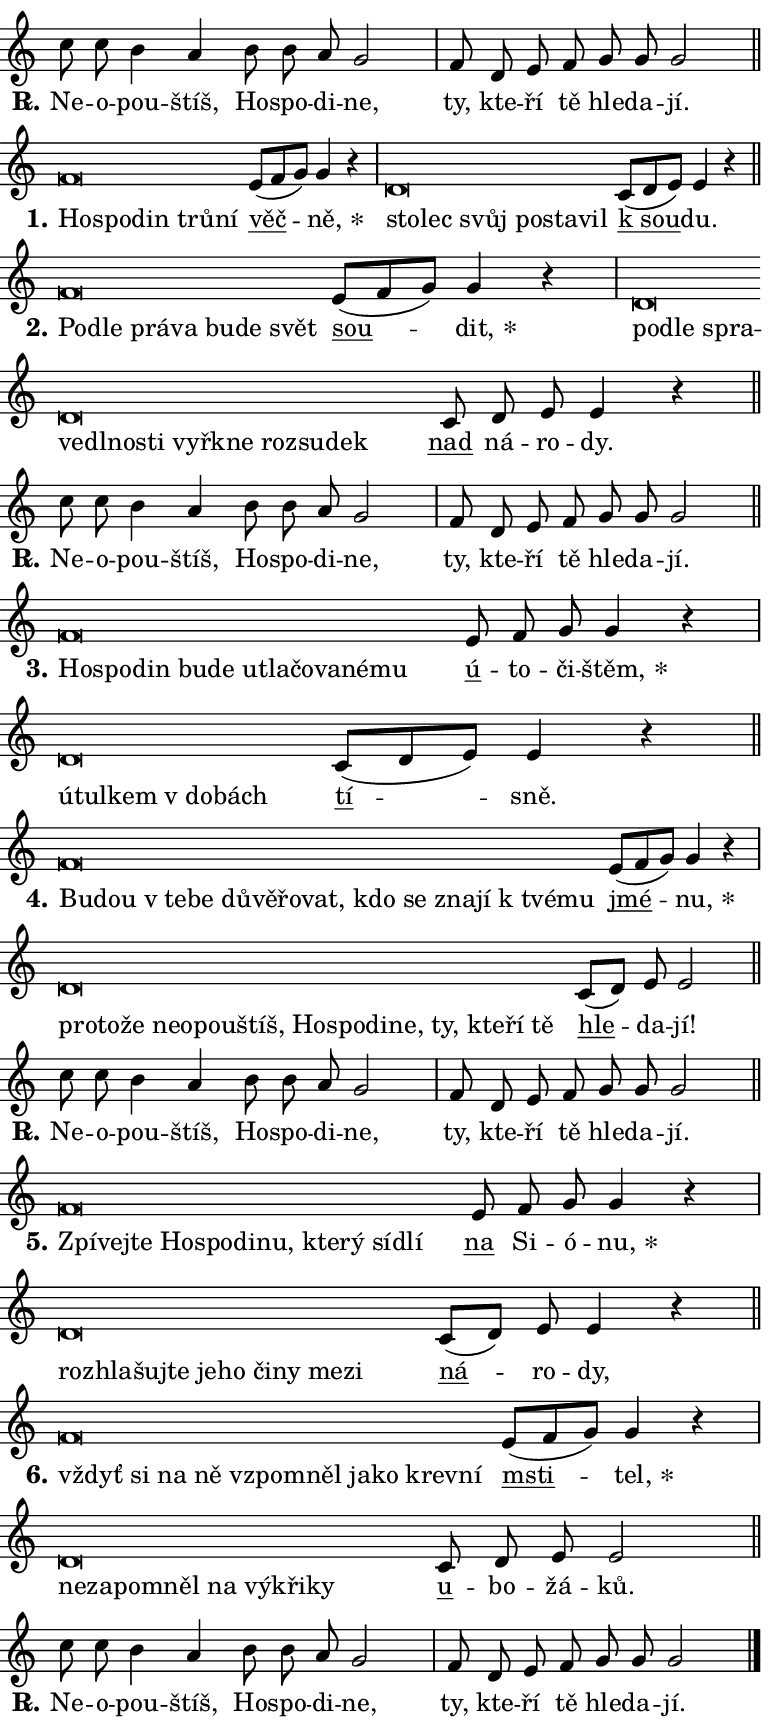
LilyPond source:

\version "2.24.0"
\header { tagline = "" }
\paper {
  indent = 0\cm
  top-margin = 0\cm
  right-margin = 0.13\cm % to fit lyric hyphens
  bottom-margin = 0\cm
  left-margin = 0\cm
  paper-width = 13\cm
  page-breaking = #ly:one-page-breaking
  system-system-spacing.basic-distance = #11
  score-system-spacing.basic-distance = #11
  ragged-last = ##f
}


%% Author: Thomas Morley
%% https://lists.gnu.org/archive/html/lilypond-user/2020-05/msg00002.html
#(define (line-position grob)
"Returns position of @var[grob} in current system:
   @code{'start}, if at first time-step
   @code{'end}, if at last time-step
   @code{'middle} otherwise
"
  (let* ((col (ly:item-get-column grob))
         (ln (ly:grob-object col 'left-neighbor))
         (rn (ly:grob-object col 'right-neighbor))
         (col-to-check-left (if (ly:grob? ln) ln col))
         (col-to-check-right (if (ly:grob? rn) rn col))
         (break-dir-left
           (and
             (ly:grob-property col-to-check-left 'non-musical #f)
             (ly:item-break-dir col-to-check-left)))
         (break-dir-right
           (and
             (ly:grob-property col-to-check-right 'non-musical #f)
             (ly:item-break-dir col-to-check-right))))
        (cond ((eqv? 1 break-dir-left) 'start)
              ((eqv? -1 break-dir-right) 'end)
              (else 'middle))))

#(define (tranparent-at-line-position vctor)
  (lambda (grob)
  "Relying on @code{line-position} select the relevant enry from @var{vctor}.
Used to determine transparency,"
    (case (line-position grob)
      ((end) (not (vector-ref vctor 0)))
      ((middle) (not (vector-ref vctor 1)))
      ((start) (not (vector-ref vctor 2))))))

noteHeadBreakVisibility =
#(define-music-function (break-visibility)(vector?)
"Makes @code{NoteHead}s transparent relying on @var{break-visibility}"
#{
  \override NoteHead.transparent =
    #(tranparent-at-line-position break-visibility)
#})

#(define delete-ledgers-for-transparent-note-heads
  (lambda (grob)
    "Reads whether a @code{NoteHead} is transparent.
If so this @code{NoteHead} is removed from @code{'note-heads} from
@var{grob}, which is supposed to be @code{LedgerLineSpanner}.
As a result ledgers are not printed for this @code{NoteHead}"
    (let* ((nhds-array (ly:grob-object grob 'note-heads))
           (nhds-list
             (if (ly:grob-array? nhds-array)
                 (ly:grob-array->list nhds-array)
                 '()))
           ;; Relies on the transparent-property being done before
           ;; Staff.LedgerLineSpanner.after-line-breaking is executed.
           ;; This is fragile ...
           (to-keep
             (remove
               (lambda (nhd)
                 (ly:grob-property nhd 'transparent #f))
               nhds-list)))
      ;; TODO find a better method to iterate over grob-arrays, similiar
      ;; to filter/remove etc for lists
      ;; For now rebuilt from scratch
      (set! (ly:grob-object grob 'note-heads)  '())
      (for-each
        (lambda (nhd)
          (ly:pointer-group-interface::add-grob grob 'note-heads nhd))
        to-keep))))

squashNotes = {
  \override NoteHead.X-extent = #'(-0.2 . 0.2)
  \override NoteHead.Y-extent = #'(-0.75 . 0)
  \override NoteHead.stencil =
    #(lambda (grob)
       (let ((pos (ly:grob-property grob 'staff-position)))
         (begin
           (if (< pos -7) (display "ERROR: Lower brevis then expected\n") (display ""))
           (if (<= pos -6) ly:text-interface::print ly:note-head::print))))
}
unSquashNotes = {
  \revert NoteHead.X-extent
  \revert NoteHead.Y-extent
  \revert NoteHead.stencil
}

hideNotes = \noteHeadBreakVisibility #begin-of-line-visible
unHideNotes = \noteHeadBreakVisibility #all-visible

% work-around for resetting accidentals
% https://lilypond.org/doc/v2.23/Documentation/notation/displaying-rhythms#unmetered-music
cadenzaMeasure = {
  \cadenzaOff
  \partial 1024 s1024
  \cadenzaOn
}

#(define-markup-command (accent layout props text) (markup?)
  "Underline accented syllable"
  (interpret-markup layout props
    #{\markup \override #'(offset . 4.3) \underline { #text }#}))

responsum = \markup \concat {
  "R" \hspace #-1.05 \path #0.1 #'((moveto 0 0.07) (lineto 0.9 0.8)) \hspace #0.05 "."
}

spaceSize = #0.6828661417322834 % exact space size for TeX Gyre Schola

\layout {
  \context {
    \Staff
    \remove "Time_signature_engraver"
    \override LedgerLineSpanner.after-line-breaking = #delete-ledgers-for-transparent-note-heads
  }
  \context {
    \Lyrics {
      \override LyricSpace.minimum-distance = \spaceSize
      \override LyricText.font-name = #"TeX Gyre Schola"
      \override LyricText.font-size = 1
      \override StanzaNumber.font-name = #"TeX Gyre Schola Bold"
      \override StanzaNumber.font-size = 1
    }
  }
  \context {
    \Score 
    \override NoteHead.text =
      #(lambda (grob) 
        (let ((pos (ly:grob-property grob 'staff-position)))
          #{\markup {
            \combine
              \halign #-0.55 \raise #(if (= pos -6) 0 0.5) \override #'(thickness . 2) \draw-line #'(3.2 . 0)
              \musicglyph "noteheads.sM1"
          }#}))
  }
}

% magnetic-lyrics.ily
%
%   written by
%     Jean Abou Samra <jean@abou-samra.fr>
%     Werner Lemberg <wl@gnu.org>
%
%   adapted by
%     Jiri Hon <jiri.hon@gmail.com>
%
% Version 2022-Apr-15

% https://www.mail-archive.com/lilypond-user@gnu.org/msg149350.html

#(define (Left_hyphen_pointer_engraver context)
   "Collect syllable-hyphen-syllable occurrences in lyrics and store
them in properties.  This engraver only looks to the left.  For
example, if the lyrics input is @code{foo -- bar}, it does the
following.

@itemize @bullet
@item
Set the @code{text} property of the @code{LyricHyphen} grob between
@q{foo} and @q{bar} to @code{foo}.

@item
Set the @code{left-hyphen} property of the @code{LyricText} grob with
text @q{foo} to the @code{LyricHyphen} grob between @q{foo} and
@q{bar}.
@end itemize

Use this auxiliary engraver in combination with the
@code{lyric-@/text::@/apply-@/magnetic-@/offset!} hook."
   (let ((hyphen #f)
         (text #f))
     (make-engraver
      (acknowledgers
       ((lyric-syllable-interface engraver grob source-engraver)
        (set! text grob)))
      (end-acknowledgers
       ((lyric-hyphen-interface engraver grob source-engraver)
        ;(when (not (grob::has-interface grob 'lyric-space-interface))
          (set! hyphen grob)));)
      ((stop-translation-timestep engraver)
       (when (and text hyphen)
         (ly:grob-set-object! text 'left-hyphen hyphen))
       (set! text #f)
       (set! hyphen #f)))))

#(define (lyric-text::apply-magnetic-offset! grob)
   "If the space between two syllables is less than the value in
property @code{LyricText@/.details@/.squash-threshold}, move the right
syllable to the left so that it gets concatenated with the left
syllable.

Use this function as a hook for
@code{LyricText@/.after-@/line-@/breaking} if the
@code{Left_@/hyphen_@/pointer_@/engraver} is active."
   (let ((hyphen (ly:grob-object grob 'left-hyphen #f)))
     (when hyphen
       (let ((left-text (ly:spanner-bound hyphen LEFT)))
         (when (grob::has-interface left-text 'lyric-syllable-interface)
           (let* ((common (ly:grob-common-refpoint grob left-text X))
                  (this-x-ext (ly:grob-extent grob common X))
                  (left-x-ext
                   (begin
                     ;; Trigger magnetism for left-text.
                     (ly:grob-property left-text 'after-line-breaking)
                     (ly:grob-extent left-text common X)))
                  ;; `delta` is the gap width between two syllables.
                  (delta (- (interval-start this-x-ext)
                            (interval-end left-x-ext)))
                  (details (ly:grob-property grob 'details))
                  (threshold (assoc-get 'squash-threshold details 0.2)))
             (when (< delta threshold)
               (let* (;; We have to manipulate the input text so that
                      ;; ligatures crossing syllable boundaries are not
                      ;; disabled.  For languages based on the Latin
                      ;; script this is essentially a beautification.
                      ;; However, for non-Western scripts it can be a
                      ;; necessity.
                      (lt (ly:grob-property left-text 'text))
                      (rt (ly:grob-property grob 'text))
                      (is-space (grob::has-interface hyphen 'lyric-space-interface))
                      (space (if is-space " " ""))
                      (extra-delta (if is-space spaceSize 0))
                      ;; Append new syllable.
                      (ltrt-space (if (and (string? lt) (string? rt))
                                (string-append lt space rt)
                                (make-concat-markup (list lt space rt))))
                      ;; Right-align `ltrt` to the right side.
                      (ltrt-space-markup (grob-interpret-markup
                               grob
                               (make-translate-markup
                                (cons (interval-length this-x-ext) 0)
                                (make-right-align-markup ltrt-space)))))
                 (begin
                   ;; Don't print `left-text`.
                   (ly:grob-set-property! left-text 'stencil #f)
                   ;; Set text and stencil (which holds all collected
                   ;; syllables so far) and shift it to the left.
                   (ly:grob-set-property! grob 'text ltrt-space)
                   (ly:grob-set-property! grob 'stencil ltrt-space-markup)
                   (ly:grob-translate-axis! grob (- (- delta extra-delta)) X))))))))))


#(define (lyric-hyphen::displace-bounds-first grob)
   ;; Make very sure this callback isn't triggered too early.
   (let ((left (ly:spanner-bound grob LEFT))
         (right (ly:spanner-bound grob RIGHT)))
     (ly:grob-property left 'after-line-breaking)
     (ly:grob-property right 'after-line-breaking)
     (ly:lyric-hyphen::print grob)))

squashThreshold = #0.4

\layout {
  \context {
    \Lyrics
    \consists #Left_hyphen_pointer_engraver
    \override LyricText.after-line-breaking =
      #lyric-text::apply-magnetic-offset!
    \override LyricHyphen.stencil = #lyric-hyphen::displace-bounds-first
    \override LyricText.details.squash-threshold = \squashThreshold
    \override LyricHyphen.minimum-distance = 0
    \override LyricHyphen.minimum-length = \squashThreshold
  }
}

squashText = \override LyricText.details.squash-threshold = 9999
unSquashText = \override LyricText.details.squash-threshold = \squashThreshold

leftText = \override LyricText.self-alignment-X = #LEFT
unLeftText = \revert LyricText.self-alignment-X

starOffset = #(lambda (grob) 
                (let ((x_offset (ly:self-alignment-interface::aligned-on-x-parent grob)))
                  (if (= x_offset 0) 0 (+ x_offset 1.2))))

star = #(define-music-function (syllable)(string?)
"Append star separator at the end of a syllable"
#{
  \once \override LyricText.X-offset = #starOffset
  \lyricmode { \markup {
    #syllable
    \override #'((font-name . "TeX Gyre Schola Bold")) \hspace #0.2 \lower #0.65 \larger "*"
  } }
#})

starAccent = #(define-music-function (syllable)(string?)
"Append star separator at the end of a syllable and make accent"
#{
  \once \override LyricText.X-offset = #starOffset
  \lyricmode { \markup {
    \accent #syllable
    \override #'((font-name . "TeX Gyre Schola Bold")) \hspace #0.2 \lower #0.65 \larger "*"
  } }
#})

breath = #(define-music-function (syllable)(string?)
"Append breathing indicator at the end of a syllable"
#{
  \lyricmode { \markup { #syllable "+" } }
#})

optionalBreath = #(define-music-function (syllable)(string?)
"Append optional breathing indicator at the end of a syllable"
#{
  \lyricmode { \markup { #syllable "(+)" } }
#})


\score {
    <<
        \new Voice = "melody" { \cadenzaOn \key c \major \relative { c''8 c b4 a b8 b a g2 \cadenzaMeasure \bar "|" f8 d e f g g g2 \cadenzaMeasure \bar "||" \break } }
        \new Lyrics \lyricsto "melody" { \lyricmode { \set stanza = \responsum
Ne -- o -- pou -- štíš, Ho -- spo -- di -- ne, ty, kte -- ří tě hle -- da -- jí. } }
    >>
    \layout {}
}

\score {
    <<
        \new Voice = "melody" { \cadenzaOn \key c \major \relative { \squashNotes f'\breve*1/16 \hideNotes \breve*1/16 \bar "" \breve*1/16 \bar "" \breve*1/16 \breve*1/16 \bar "" \unHideNotes \unSquashNotes \bar "" e8[( f g)] g4 r \cadenzaMeasure \bar "|" \squashNotes d\breve*1/16 \hideNotes \breve*1/16 \bar "" \breve*1/16 \bar "" \breve*1/16 \bar "" \breve*1/16 \breve*1/16 \bar "" \unHideNotes \unSquashNotes \bar "" c8[( d e)] e4 r \cadenzaMeasure \bar "||" \break } }
        \new Lyrics \lyricsto "melody" { \lyricmode { \set stanza = "1."
\leftText Ho -- \squashText spo -- din trů -- ní \unLeftText \unSquashText \markup \accent věč -- \star ně, \leftText sto -- \squashText lec svůj po -- sta -- vil \unLeftText \unSquashText \markup \accent "k sou" -- du. } }
    >>
    \layout {}
}

\score {
    <<
        \new Voice = "melody" { \cadenzaOn \key c \major \relative { \squashNotes f'\breve*1/16 \hideNotes \breve*1/16 \bar "" \breve*1/16 \bar "" \breve*1/16 \bar "" \breve*1/16 \bar "" \breve*1/16 \breve*1/16 \bar "" \unHideNotes \unSquashNotes \bar "" e8[( f g)] g4 r \cadenzaMeasure \bar "|" \squashNotes d\breve*1/16 \hideNotes \breve*1/16 \bar "" \breve*1/16 \bar "" \breve*1/16 \bar "" \breve*1/16 \bar "" \breve*1/16 \bar "" \breve*1/16 \bar "" \breve*1/16 \bar "" \breve*1/16 \bar "" \breve*1/16 \bar "" \breve*1/16 \breve*1/16 \bar "" \unHideNotes \unSquashNotes \bar "" c8 d e e4 r \cadenzaMeasure \bar "||" \break } }
        \new Lyrics \lyricsto "melody" { \lyricmode { \set stanza = "2."
\leftText Po -- \squashText dle prá -- va bu -- de svět \unLeftText \unSquashText \markup \accent sou -- \star dit, \leftText po -- \squashText dle spra -- ve -- dl -- no -- sti vy -- řkne roz -- su -- dek \unLeftText \unSquashText \markup \accent nad ná -- ro -- dy. } }
    >>
    \layout {}
}

\score {
    <<
        \new Voice = "melody" { \cadenzaOn \key c \major \relative { c''8 c b4 a b8 b a g2 \cadenzaMeasure \bar "|" f8 d e f g g g2 \cadenzaMeasure \bar "||" \break } }
        \new Lyrics \lyricsto "melody" { \lyricmode { \set stanza = \responsum
Ne -- o -- pou -- štíš, Ho -- spo -- di -- ne, ty, kte -- ří tě hle -- da -- jí. } }
    >>
    \layout {}
}

\score {
    <<
        \new Voice = "melody" { \cadenzaOn \key c \major \relative { \squashNotes f'\breve*1/16 \hideNotes \breve*1/16 \bar "" \breve*1/16 \bar "" \breve*1/16 \bar "" \breve*1/16 \bar "" \breve*1/16 \bar "" \breve*1/16 \bar "" \breve*1/16 \bar "" \breve*1/16 \bar "" \breve*1/16 \breve*1/16 \bar "" \unHideNotes \unSquashNotes \bar "" e8 f g g4 r \cadenzaMeasure \bar "|" \squashNotes d\breve*1/16 \hideNotes \breve*1/16 \bar "" \breve*1/16 \bar "" \breve*1/16 \breve*1/16 \bar "" \unHideNotes \unSquashNotes \bar "" c8[( d e)] e4 r \cadenzaMeasure \bar "||" \break } }
        \new Lyrics \lyricsto "melody" { \lyricmode { \set stanza = "3."
\leftText Ho -- \squashText spo -- din bu -- de u -- tla -- čo -- va -- né -- mu \unLeftText \unSquashText \markup \accent ú -- to -- či -- \star štěm, \leftText ú -- \squashText tul -- kem "v do" -- bách \unLeftText \unSquashText \markup \accent tí -- sně. } }
    >>
    \layout {}
}

\score {
    <<
        \new Voice = "melody" { \cadenzaOn \key c \major \relative { \squashNotes f'\breve*1/16 \hideNotes \breve*1/16 \bar "" \breve*1/16 \bar "" \breve*1/16 \bar "" \breve*1/16 \bar "" \breve*1/16 \bar "" \breve*1/16 \bar "" \breve*1/16 \bar "" \breve*1/16 \bar "" \breve*1/16 \bar "" \breve*1/16 \bar "" \breve*1/16 \bar "" \breve*1/16 \breve*1/16 \bar "" \unHideNotes \unSquashNotes \bar "" e8[( f g)] g4 r \cadenzaMeasure \bar "|" \squashNotes d\breve*1/16 \hideNotes \breve*1/16 \bar "" \breve*1/16 \bar "" \breve*1/16 \bar "" \breve*1/16 \bar "" \breve*1/16 \bar "" \breve*1/16 \bar "" \breve*1/16 \bar "" \breve*1/16 \bar "" \breve*1/16 \bar "" \breve*1/16 \bar "" \breve*1/16 \bar "" \breve*1/16 \bar "" \breve*1/16 \breve*1/16 \bar "" \unHideNotes \unSquashNotes \bar "" c8[( d)] e e2 \cadenzaMeasure \bar "||" \break } }
        \new Lyrics \lyricsto "melody" { \lyricmode { \set stanza = "4."
\leftText Bu -- \squashText dou "v te" -- be dů -- vě -- řo -- vat, kdo se zna -- jí "k tvé" -- mu \unLeftText \unSquashText \markup \accent jmé -- \star nu, \leftText pro -- \squashText to -- že ne -- o -- pou -- štíš, Ho -- spo -- di -- ne, ty, kte -- ří tě \unLeftText \unSquashText \markup \accent hle -- da -- jí! } }
    >>
    \layout {}
}

\score {
    <<
        \new Voice = "melody" { \cadenzaOn \key c \major \relative { c''8 c b4 a b8 b a g2 \cadenzaMeasure \bar "|" f8 d e f g g g2 \cadenzaMeasure \bar "||" \break } }
        \new Lyrics \lyricsto "melody" { \lyricmode { \set stanza = \responsum
Ne -- o -- pou -- štíš, Ho -- spo -- di -- ne, ty, kte -- ří tě hle -- da -- jí. } }
    >>
    \layout {}
}

\score {
    <<
        \new Voice = "melody" { \cadenzaOn \key c \major \relative { \squashNotes f'\breve*1/16 \hideNotes \breve*1/16 \bar "" \breve*1/16 \bar "" \breve*1/16 \bar "" \breve*1/16 \bar "" \breve*1/16 \bar "" \breve*1/16 \bar "" \breve*1/16 \bar "" \breve*1/16 \bar "" \breve*1/16 \breve*1/16 \bar "" \unHideNotes \unSquashNotes \bar "" e8 f g g4 r \cadenzaMeasure \bar "|" \squashNotes d\breve*1/16 \hideNotes \breve*1/16 \bar "" \breve*1/16 \bar "" \breve*1/16 \bar "" \breve*1/16 \bar "" \breve*1/16 \bar "" \breve*1/16 \bar "" \breve*1/16 \bar "" \breve*1/16 \breve*1/16 \bar "" \unHideNotes \unSquashNotes \bar "" c8[( d)] e e4 r \cadenzaMeasure \bar "||" \break } }
        \new Lyrics \lyricsto "melody" { \lyricmode { \set stanza = "5."
\leftText Zpí -- \squashText vej -- te Ho -- spo -- di -- nu, kte -- rý sí -- dlí \unLeftText \unSquashText \markup \accent na Si -- ó -- \star nu, \leftText roz -- \squashText hla -- šuj -- te je -- ho či -- ny me -- zi \unLeftText \unSquashText \markup \accent ná -- ro -- dy, } }
    >>
    \layout {}
}

\score {
    <<
        \new Voice = "melody" { \cadenzaOn \key c \major \relative { \squashNotes f'\breve*1/16 \hideNotes \breve*1/16 \bar "" \breve*1/16 \bar "" \breve*1/16 \bar "" \breve*1/16 \bar "" \breve*1/16 \bar "" \breve*1/16 \bar "" \breve*1/16 \bar "" \breve*1/16 \breve*1/16 \bar "" \unHideNotes \unSquashNotes \bar "" e8[( f g)] g4 r \cadenzaMeasure \bar "|" \squashNotes d\breve*1/16 \hideNotes \breve*1/16 \bar "" \breve*1/16 \bar "" \breve*1/16 \bar "" \breve*1/16 \bar "" \breve*1/16 \bar "" \breve*1/16 \breve*1/16 \bar "" \unHideNotes \unSquashNotes \bar "" c8 d e e2 \cadenzaMeasure \bar "||" \break } }
        \new Lyrics \lyricsto "melody" { \lyricmode { \set stanza = "6."
\leftText vždyť \squashText si na ně vzpo -- mněl ja -- ko krev -- ní \unLeftText \unSquashText \markup \accent msti -- \star tel, \leftText ne -- \squashText za -- po -- mněl na vý -- kři -- ky \unLeftText \unSquashText \markup \accent u -- bo -- žá -- ků. } }
    >>
    \layout {}
}

\score {
    <<
        \new Voice = "melody" { \cadenzaOn \key c \major \relative { c''8 c b4 a b8 b a g2 \cadenzaMeasure \bar "|" f8 d e f g g g2 \cadenzaMeasure \bar "||" \break } \bar "|." }
        \new Lyrics \lyricsto "melody" { \lyricmode { \set stanza = \responsum
Ne -- o -- pou -- štíš, Ho -- spo -- di -- ne, ty, kte -- ří tě hle -- da -- jí. } }
    >>
    \layout {}
}
